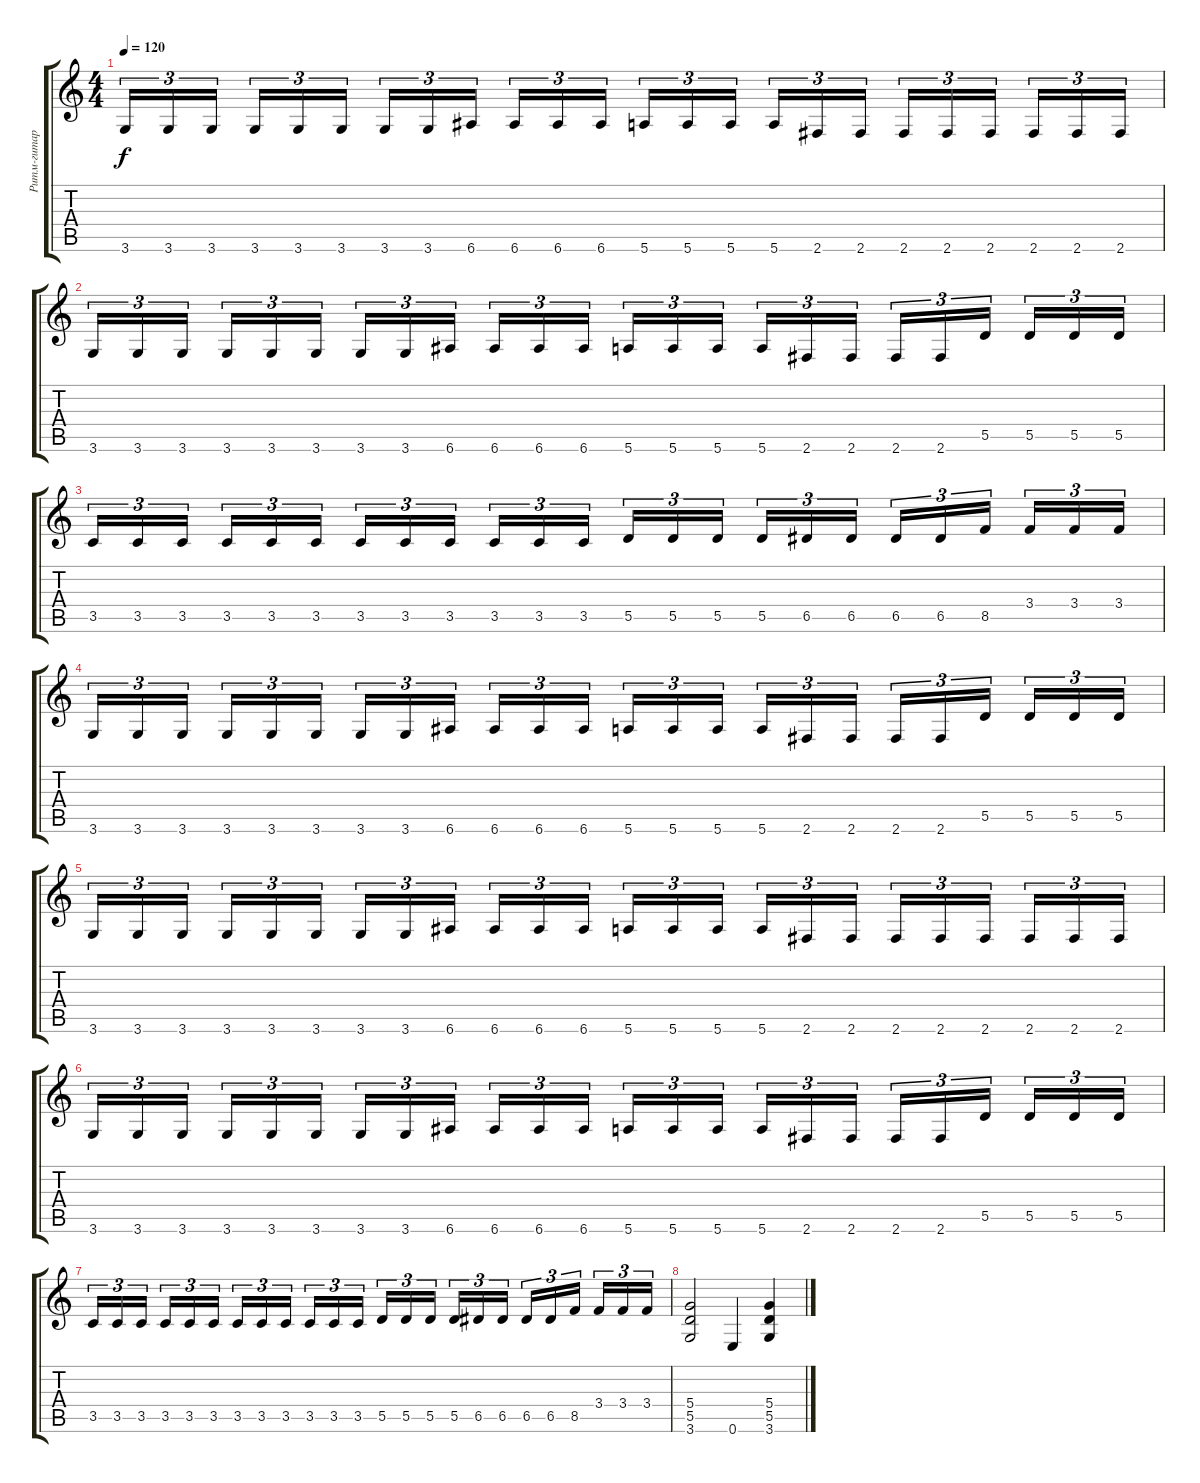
\track ("Ритм-гитара (Силеноз)" "Ритм-гитар") {instrument distortionguitar}
\staff {score tabs}
\tuning (E4 B3 G3 D3 A2 E2) {hide}
\ts (4 4)
\tempo 120
\clef g2
\ks c
3.6.16{tu (3 2) dy f} 3.6.16{tu (3 2)} 3.6.16{tu (3 2) beam splitsecondary} 3.6.16{tu (3 2)} 3.6.16{tu (3 2)} 3.6.16{tu (3 2)} 3.6.16{tu (3 2)} 3.6.16{tu (3 2)} 6.6.16{tu (3 2) beam splitsecondary} 6.6.16{tu (3 2)} 6.6.16{tu (3 2)} 6.6.16{tu (3 2)} 5.6.16{tu (3 2)} 5.6.16{tu (3 2)} 5.6.16{tu (3 2) beam splitsecondary} 5.6.16{tu (3 2)} 2.6.16{tu (3 2)} 2.6.16{tu (3 2)} 2.6.16{tu (3 2)} 2.6.16{tu (3 2)} 2.6.16{tu (3 2) beam splitsecondary} 2.6.16{tu (3 2)} 2.6.16{tu (3 2)} 2.6.16{tu (3 2)} |
3.6.16{tu (3 2)} 3.6.16{tu (3 2)} 3.6.16{tu (3 2) beam splitsecondary} 3.6.16{tu (3 2)} 3.6.16{tu (3 2)} 3.6.16{tu (3 2)} 3.6.16{tu (3 2)} 3.6.16{tu (3 2)} 6.6.16{tu (3 2) beam splitsecondary} 6.6.16{tu (3 2)} 6.6.16{tu (3 2)} 6.6.16{tu (3 2)} 5.6.16{tu (3 2)} 5.6.16{tu (3 2)} 5.6.16{tu (3 2) beam splitsecondary} 5.6.16{tu (3 2)} 2.6.16{tu (3 2)} 2.6.16{tu (3 2)} 2.6.16{tu (3 2)} 2.6.16{tu (3 2)} 5.5.16{tu (3 2) beam splitsecondary} 5.5.16{tu (3 2)} 5.5.16{tu (3 2)} 5.5.16{tu (3 2)} |
3.5.16{tu (3 2)} 3.5.16{tu (3 2)} 3.5.16{tu (3 2) beam splitsecondary} 3.5.16{tu (3 2)} 3.5.16{tu (3 2)} 3.5.16{tu (3 2)} 3.5.16{tu (3 2)} 3.5.16{tu (3 2)} 3.5.16{tu (3 2) beam splitsecondary} 3.5.16{tu (3 2)} 3.5.16{tu (3 2)} 3.5.16{tu (3 2)} 5.5.16{tu (3 2)} 5.5.16{tu (3 2)} 5.5.16{tu (3 2) beam splitsecondary} 5.5.16{tu (3 2)} 6.5.16{tu (3 2)} 6.5.16{tu (3 2)} 6.5.16{tu (3 2)} 6.5.16{tu (3 2)} 8.5.16{tu (3 2) beam splitsecondary} 3.4.16{tu (3 2)} 3.4.16{tu (3 2)} 3.4.16{tu (3 2)} |
3.6.16{tu (3 2) volume 6} 3.6.16{tu (3 2)} 3.6.16{tu (3 2) beam splitsecondary} 3.6.16{tu (3 2)} 3.6.16{tu (3 2)} 3.6.16{tu (3 2)} 3.6.16{tu (3 2)} 3.6.16{tu (3 2)} 6.6.16{tu (3 2) beam splitsecondary} 6.6.16{tu (3 2)} 6.6.16{tu (3 2)} 6.6.16{tu (3 2)} 5.6.16{tu (3 2)} 5.6.16{tu (3 2)} 5.6.16{tu (3 2) beam splitsecondary} 5.6.16{tu (3 2)} 2.6.16{tu (3 2)} 2.6.16{tu (3 2)} 2.6.16{tu (3 2)} 2.6.16{tu (3 2)} 5.5.16{tu (3 2) beam splitsecondary} 5.5.16{tu (3 2)} 5.5.16{tu (3 2)} 5.5.16{tu (3 2)} |
3.6.16{tu (3 2)} 3.6.16{tu (3 2)} 3.6.16{tu (3 2) beam splitsecondary} 3.6.16{tu (3 2)} 3.6.16{tu (3 2)} 3.6.16{tu (3 2)} 3.6.16{tu (3 2)} 3.6.16{tu (3 2)} 6.6.16{tu (3 2) beam splitsecondary} 6.6.16{tu (3 2)} 6.6.16{tu (3 2)} 6.6.16{tu (3 2)} 5.6.16{tu (3 2)} 5.6.16{tu (3 2)} 5.6.16{tu (3 2) beam splitsecondary} 5.6.16{tu (3 2)} 2.6.16{tu (3 2)} 2.6.16{tu (3 2)} 2.6.16{tu (3 2)} 2.6.16{tu (3 2)} 2.6.16{tu (3 2) beam splitsecondary} 2.6.16{tu (3 2)} 2.6.16{tu (3 2)} 2.6.16{tu (3 2)} |
3.6.16{tu (3 2)} 3.6.16{tu (3 2)} 3.6.16{tu (3 2) beam splitsecondary} 3.6.16{tu (3 2)} 3.6.16{tu (3 2)} 3.6.16{tu (3 2)} 3.6.16{tu (3 2)} 3.6.16{tu (3 2)} 6.6.16{tu (3 2) beam splitsecondary} 6.6.16{tu (3 2)} 6.6.16{tu (3 2)} 6.6.16{tu (3 2)} 5.6.16{tu (3 2)} 5.6.16{tu (3 2)} 5.6.16{tu (3 2) beam splitsecondary} 5.6.16{tu (3 2)} 2.6.16{tu (3 2)} 2.6.16{tu (3 2)} 2.6.16{tu (3 2)} 2.6.16{tu (3 2)} 5.5.16{tu (3 2) beam splitsecondary} 5.5.16{tu (3 2)} 5.5.16{tu (3 2)} 5.5.16{tu (3 2)} |
3.5.16{tu (3 2)} 3.5.16{tu (3 2)} 3.5.16{tu (3 2) beam splitsecondary} 3.5.16{tu (3 2)} 3.5.16{tu (3 2)} 3.5.16{tu (3 2)} 3.5.16{tu (3 2)} 3.5.16{tu (3 2)} 3.5.16{tu (3 2) beam splitsecondary} 3.5.16{tu (3 2)} 3.5.16{tu (3 2)} 3.5.16{tu (3 2)} 5.5.16{tu (3 2)} 5.5.16{tu (3 2)} 5.5.16{tu (3 2) beam splitsecondary} 5.5.16{tu (3 2)} 6.5.16{tu (3 2)} 6.5.16{tu (3 2)} 6.5.16{tu (3 2)} 6.5.16{tu (3 2)} 8.5.16{tu (3 2) beam splitsecondary} 3.4.16{tu (3 2)} 3.4.16{tu (3 2)} 3.4.16{tu (3 2)} |
(5.4 5.5 3.6).2 0.6.4 (5.4 5.5 3.6).4
